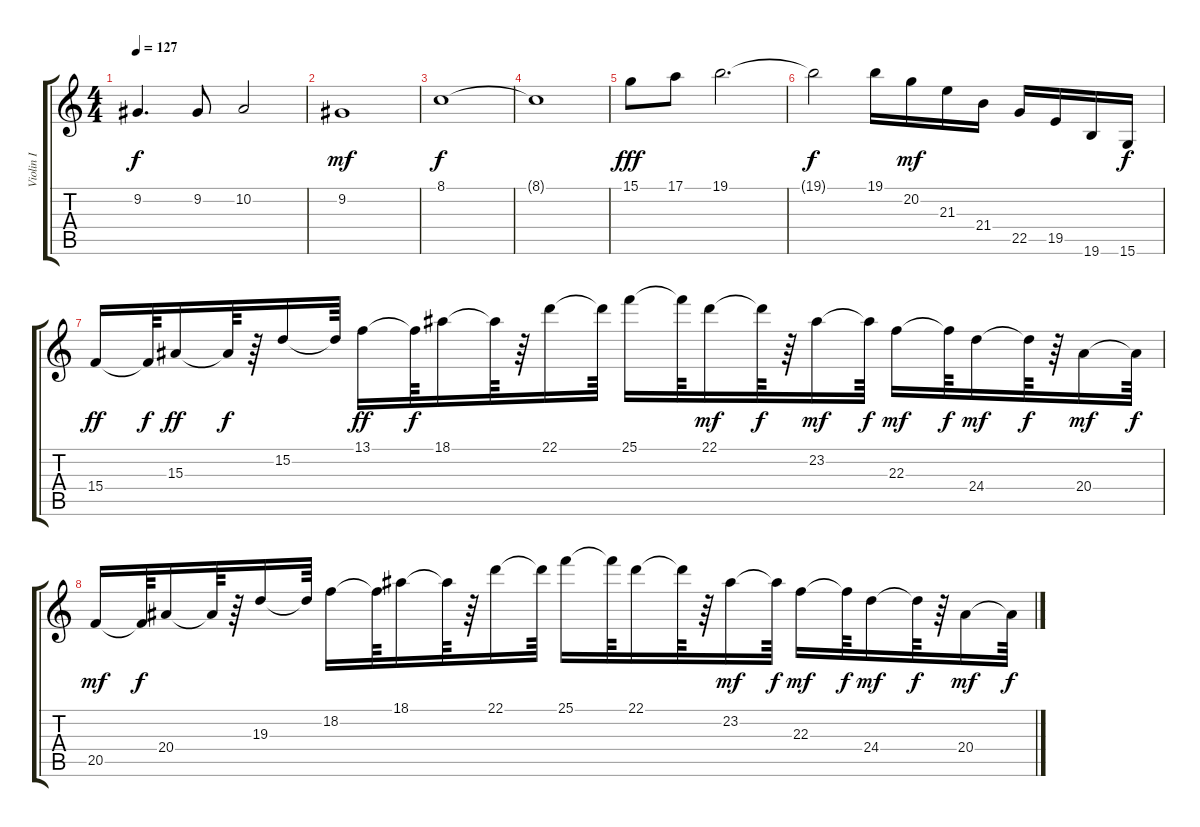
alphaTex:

\track ("Violin I" "Violin I") {instrument stringensemble1}
\staff {score tabs}
\tuning (E4 B3 G3 D3 A2 E2) {hide}
\ts (4 4)
\tempo 127
\clef g2
\ks c
9.2.4{d dy f} 9.2.8 10.2.2 |
9.2.1{dy mf} |
8.1.1{dy f} |
8.1{t}.1 |
15.1.8{dy fff} 17.1.8 19.1.2{d} |
19.1{t}.2{dy f} 19.1.16 20.2.16{dy mf} 21.3.16 21.4.16 22.5.16 19.5.16 19.6.16 15.6.16{dy f} |
15.4.16{dy ff} 15.4{t}.64{dy f} 15.3.16{dy ff} 15.3{t}.64{dy f} r.64 15.2.16 15.2{t}.64 13.1.16{dy ff} 13.1{t}.64{dy f} 18.1.16 18.1{t}.64 r.64 22.1.16 22.1{t}.64 25.1.16 25.1{t}.64 22.1.16{dy mf} 22.1{t}.64{dy f} r.64 23.2.16{dy mf} 23.2{t}.64{dy f} 22.3.16{dy mf} 22.3{t}.64{dy f} 24.4.16{dy mf} 24.4{t}.64{dy f} r.64 20.4.16{dy mf} 20.4{t}.64{dy f} |
20.5.16{dy mf} 20.5{t}.64{dy f} 20.4.16 20.4{t}.64 r.64 19.3.16 19.3{t}.64 18.2.16 18.2{t}.64 18.1.16 18.1{t}.64 r.64 22.1.16 22.1{t}.64 25.1.16 25.1{t}.64 22.1.16 22.1{t}.64 r.64 23.2.16{dy mf} 23.2{t}.64{dy f} 22.3.16{dy mf} 22.3{t}.64{dy f} 24.4.16{dy mf} 24.4{t}.64{dy f} r.64 20.4.16{dy mf} 20.4{t}.64{dy f}
